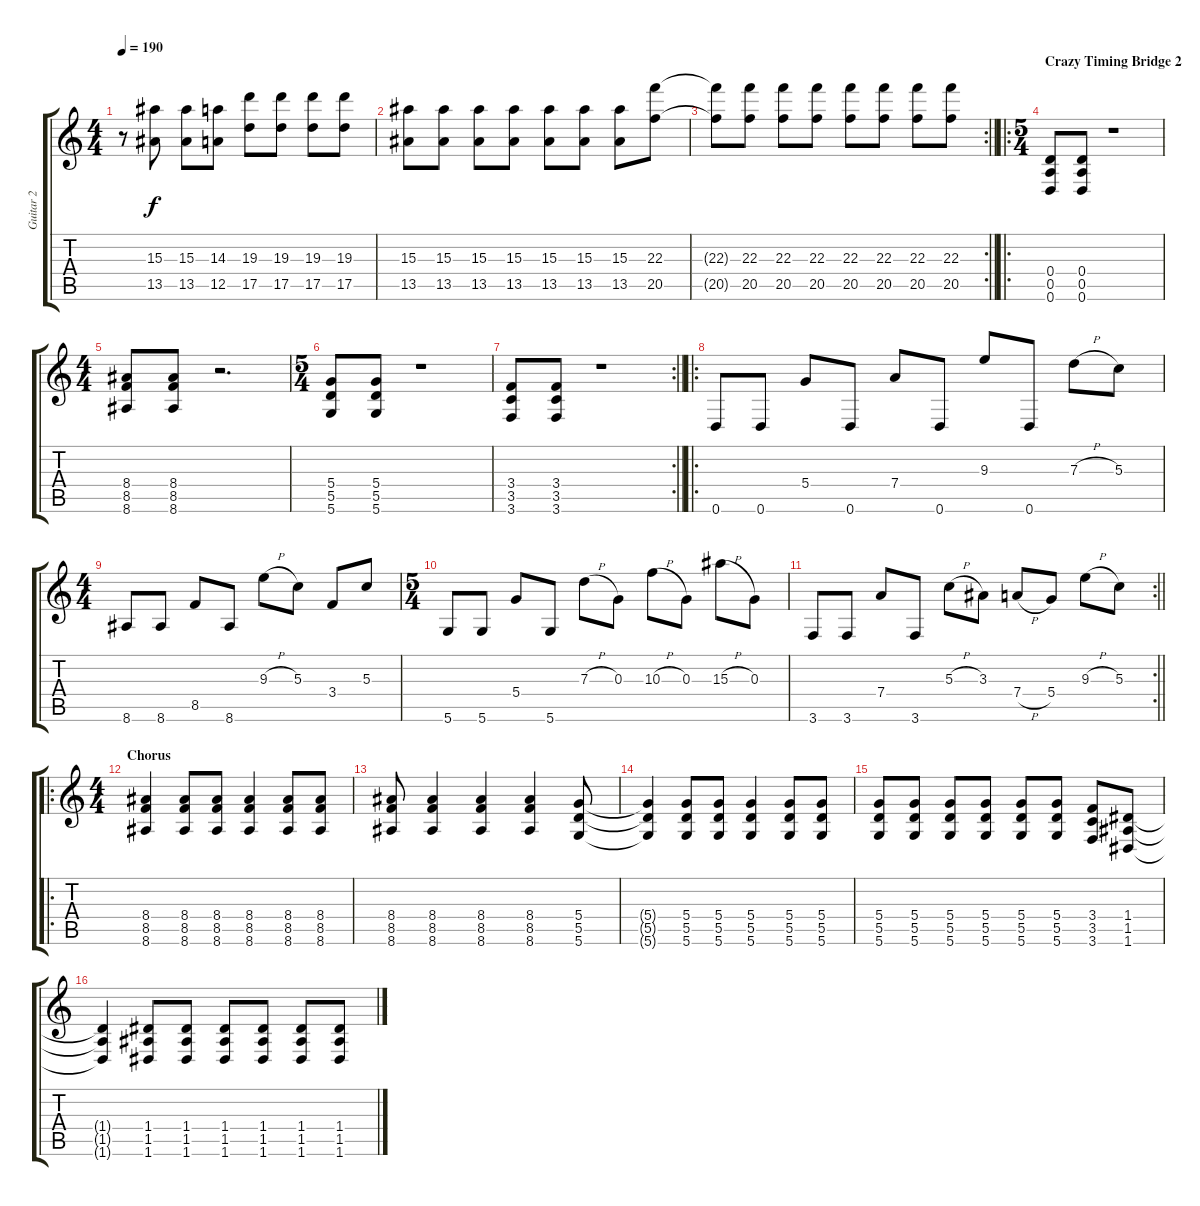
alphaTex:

\track ("Guitar 2" "Guitar 2") {instrument distortionguitar}
\staff {score tabs}
\tuning (E4 B3 G3 D3 A2 D2) {hide}
\ts (4 4)
\tempo 190
\clef g2
\ks c
r.8{dy f} (15.3 13.5).8 (15.3 13.5).8 (14.3 12.5).8 (19.3 17.5).8 (19.3 17.5).8 (19.3 17.5).8 (19.3 17.5).8 |
(15.3 13.5).8 (15.3 13.5).8 (15.3 13.5).8 (15.3 13.5).8 (15.3 13.5).8 (15.3 13.5).8 (15.3 13.5).8 (22.3 20.5).8 |
\rc 2
\barLineRight lightlight
(22.3{t} 20.5{t}).8 (22.3 20.5).8 (22.3 20.5).8 (22.3 20.5).8 (22.3 20.5).8 (22.3 20.5).8 (22.3 20.5).8 (22.3 20.5).8 |
\ro
\ts (5 4)
\section ("" "Crazy Timing Bridge 2")
(0.4 0.5 0.6).8 (0.4 0.5 0.6).8 r.1 |
\ts (4 4)
(8.4 8.5 8.6).8 (8.4 8.5 8.6).8 r.2{d} |
\ts (5 4)
(5.4 5.5 5.6).8 (5.4 5.5 5.6).8 r.1 |
\rc 2
\barLineRight lightlight
(3.4 3.5 3.6).8 (3.4 3.5 3.6).8 r.1 |
\ro
0.6.8 0.6.8 5.4.8 0.6.8 7.4.8 0.6.8 9.3.8 0.6.8 7.3{h}.8 5.3.8 |
\ts (4 4)
8.6.8 8.6.8 8.5.8 8.6.8 9.3{h}.8 5.3.8 3.4.8 5.3.8 |
\ts (5 4)
5.6.8 5.6.8 5.4.8 5.6.8 7.3{h}.8 0.3.8 10.3{h}.8 0.3.8 15.3{h}.8 0.3.8 |
\rc 2
\barLineRight lightlight
3.6.8 3.6.8 7.4.8 3.6.8 5.3{h}.8 3.3.8 7.4{h}.8 5.4.8 9.3{h}.8 5.3.8 |
\ro
\ts (4 4)
\section ("" "Chorus")
(8.4 8.5 8.6).4 (8.4 8.5 8.6).8 (8.4 8.5 8.6).8 (8.4 8.5 8.6).4 (8.4 8.5 8.6).8 (8.4 8.5 8.6).8 |
(8.4 8.5 8.6).8 (8.4 8.5 8.6).4 (8.4 8.5 8.6).4 (8.4 8.5 8.6).4 (5.4 5.5 5.6).8 |
(5.4{t} 5.5{t} 5.6{t}).4 (5.4 5.5 5.6).8 (5.4 5.5 5.6).8 (5.4 5.5 5.6).4 (5.4 5.5 5.6).8 (5.4 5.5 5.6).8 |
(5.4 5.5 5.6).8 (5.4 5.5 5.6).8 (5.4 5.5 5.6).8 (5.4 5.5 5.6).8 (5.4 5.5 5.6).8 (5.4 5.5 5.6).8 (3.4 3.5 3.6).8 (1.4 1.5 1.6).8 |
(1.4{t} 1.5{t} 1.6{t}).4 (1.4 1.5 1.6).8 (1.4 1.5 1.6).8 (1.4 1.5 1.6).8 (1.4 1.5 1.6).8 (1.4 1.5 1.6).8 (1.4 1.5 1.6).8
